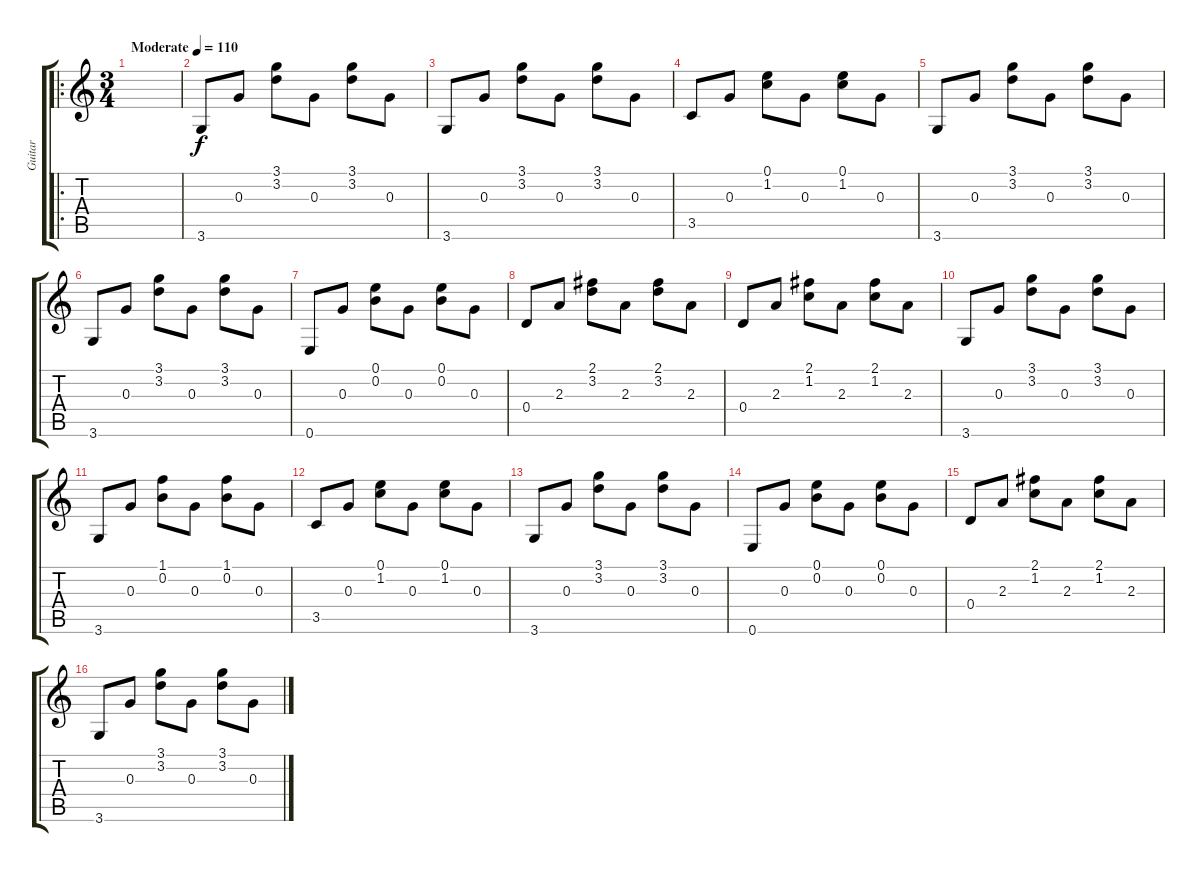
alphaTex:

\track ("Guitar" "Guitar") {instrument acousticguitarnylon}
\staff {score tabs}
\tuning (E4 B3 G3 D3 A2 E2) {hide}
\ro
\ts (3 4)
\tempo (110 "Moderate")
\clef g2
\ks c
|
3.6.8 0.3.8 (3.1 3.2).8 0.3.8 (3.1 3.2).8 0.3.8 |
3.6.8 0.3.8 (3.1 3.2).8 0.3.8 (3.1 3.2).8 0.3.8 |
3.5.8 0.3.8 (0.1 1.2).8 0.3.8 (0.1 1.2).8 0.3.8 |
3.6.8 0.3.8 (3.1 3.2).8 0.3.8 (3.1 3.2).8 0.3.8 |
3.6.8 0.3.8 (3.1 3.2).8 0.3.8 (3.1 3.2).8 0.3.8 |
0.6.8 0.3.8 (0.1 0.2).8 0.3.8 (0.1 0.2).8 0.3.8 |
0.4.8 2.3.8 (2.1 3.2).8 2.3.8 (2.1 3.2).8 2.3.8 |
0.4.8 2.3.8 (2.1 1.2).8 2.3.8 (2.1 1.2).8 2.3.8 |
3.6.8 0.3.8 (3.1 3.2).8 0.3.8 (3.1 3.2).8 0.3.8 |
3.6.8 0.3.8 (1.1 0.2).8 0.3.8 (1.1 0.2).8 0.3.8 |
3.5.8 0.3.8 (0.1 1.2).8 0.3.8 (0.1 1.2).8 0.3.8 |
3.6.8 0.3.8 (3.1 3.2).8 0.3.8 (3.1 3.2).8 0.3.8 |
0.6.8 0.3.8 (0.1 0.2).8 0.3.8 (0.1 0.2).8 0.3.8 |
0.4.8 2.3.8 (2.1 1.2).8 2.3.8 (2.1 1.2).8 2.3.8 |
3.6.8 0.3.8 (3.1 3.2).8 0.3.8 (3.1 3.2).8 0.3.8
